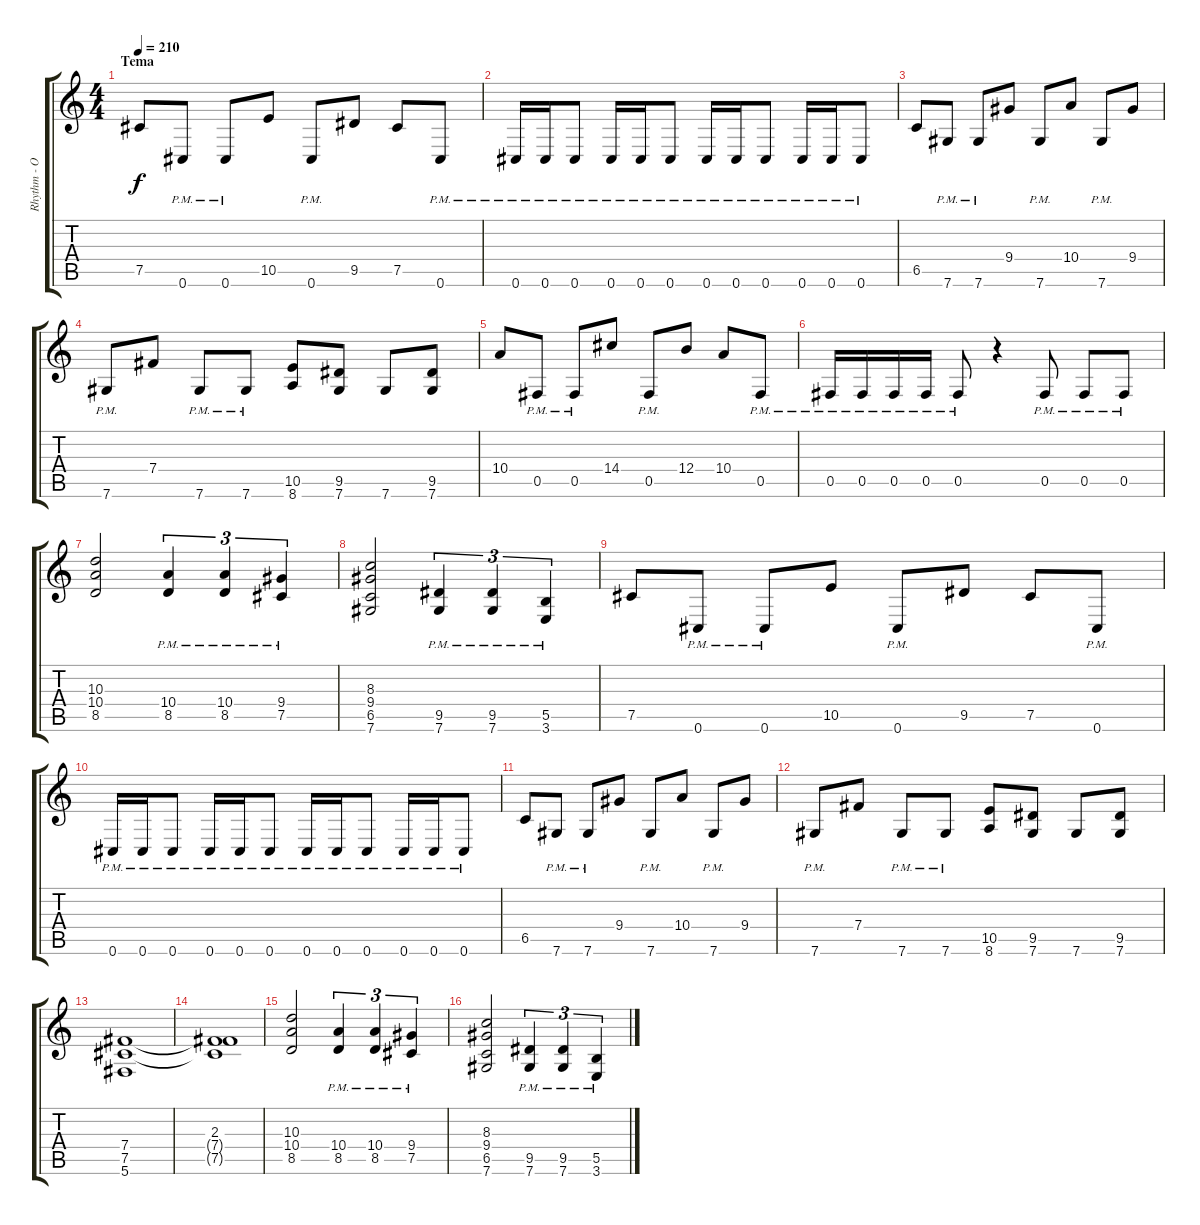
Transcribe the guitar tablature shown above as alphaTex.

\track ("Rhythm - Oli Herbert" "Rhythm - O") {instrument distortionguitar}
\staff {score tabs}
\tuning (Db4 Ab3 E3 B2 Gb2 Db2) {hide}
\ts (4 4)
\section ("" "Tema")
\tempo 210
\clef g2
\ks c
7.5.8{dy f} 0.6{pm}.8 0.6{pm}.8 10.5.8 0.6{pm}.8 9.5.8 7.5.8 0.6{pm}.8 |
0.6{pm}.16 0.6{pm}.16 0.6{pm}.8 0.6{pm}.16 0.6{pm}.16 0.6{pm}.8 0.6{pm}.16 0.6{pm}.16 0.6{pm}.8 0.6{pm}.16 0.6{pm}.16 0.6{pm}.8 |
6.5.8 7.6{pm}.8 7.6{pm}.8 9.4.8 7.6{pm}.8 10.4.8 7.6{pm}.8 9.4.8 |
7.6{pm}.8 7.4.8 7.6{pm}.8 7.6{pm}.8 (10.5 8.6).8 (9.5 7.6).8 7.6.8 (9.5 7.6).8 |
10.4.8 0.5{pm}.8 0.5{pm}.8 14.4.8 0.5{pm}.8 12.4.8 10.4.8 0.5{pm}.8 |
0.5{pm}.16 0.5{pm}.16 0.5{pm}.16 0.5{pm}.16 0.5{pm}.8 r.4 0.5{pm}.8 0.5{pm}.8 0.5{pm}.8 |
(10.3 10.4 8.5).2 (10.4{pm} 8.5{pm}).4{tu (3 2)} (10.4{pm} 8.5{pm}).4{tu (3 2)} (9.4{pm} 7.5{pm}).4{tu (3 2)} |
(8.3 9.4 6.5 7.6).2 (9.5{pm} 7.6{pm}).4{tu (3 2)} (9.5{pm} 7.6{pm}).4{tu (3 2)} (5.5{pm} 3.6{pm}).4{tu (3 2)} |
7.5.8 0.6{pm}.8 0.6{pm}.8 10.5.8 0.6{pm}.8 9.5.8 7.5.8 0.6{pm}.8 |
0.6{pm}.16 0.6{pm}.16 0.6{pm}.8 0.6{pm}.16 0.6{pm}.16 0.6{pm}.8 0.6{pm}.16 0.6{pm}.16 0.6{pm}.8 0.6{pm}.16 0.6{pm}.16 0.6{pm}.8 |
6.5.8 7.6{pm}.8 7.6{pm}.8 9.4.8 7.6{pm}.8 10.4.8 7.6{pm}.8 9.4.8 |
7.6{pm}.8 7.4.8 7.6{pm}.8 7.6{pm}.8 (10.5 8.6).8 (9.5 7.6).8 7.6.8 (9.5 7.6).8 |
(7.4 7.5 5.6).1 |
(2.3 7.4{t} 7.5{t}).1 |
(10.3 10.4 8.5).2 (10.4{pm} 8.5{pm}).4{tu (3 2)} (10.4{pm} 8.5{pm}).4{tu (3 2)} (9.4{pm} 7.5{pm}).4{tu (3 2)} |
(8.3 9.4 6.5 7.6).2 (9.5{pm} 7.6{pm}).4{tu (3 2)} (9.5{pm} 7.6{pm}).4{tu (3 2)} (5.5{pm} 3.6{pm}).4{tu (3 2)}
